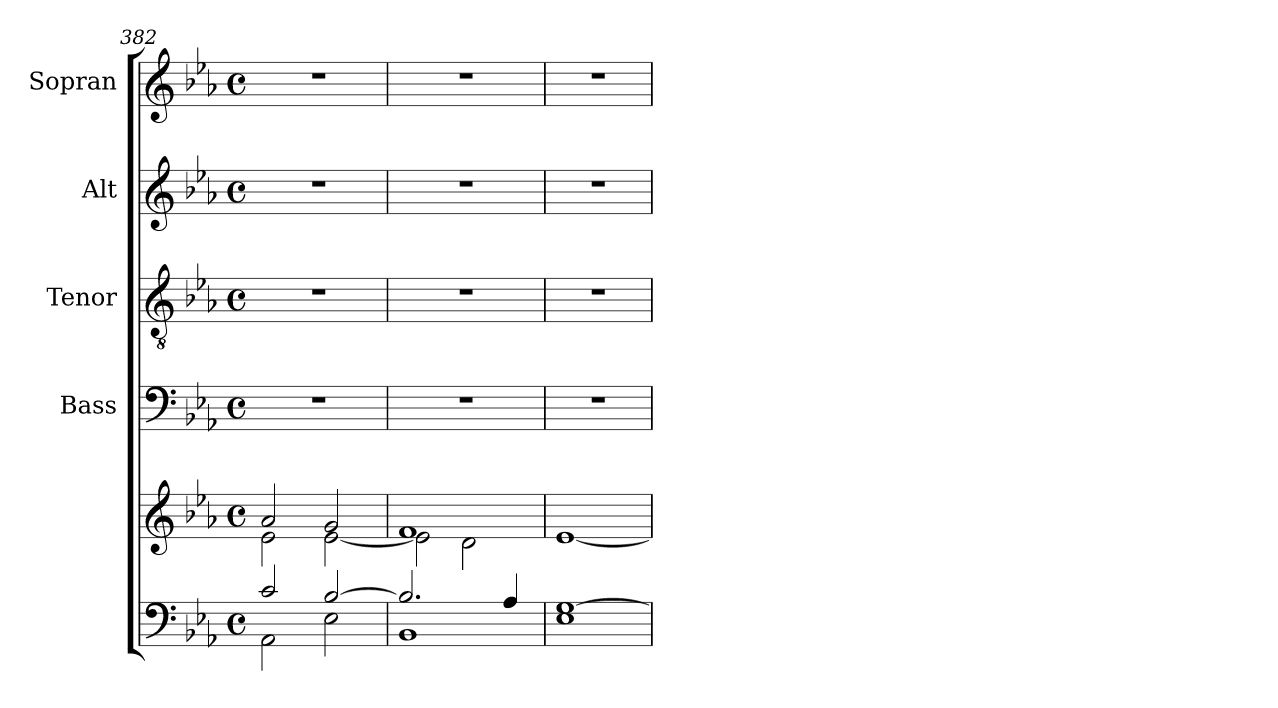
**kern	**kern	**kern	**kern	**kern	**kern
*part5	*part5	*part4	*part3	*part2	*part1
*staff6	*staff5	*staff4	*staff3	*staff2	*staff1
*	*	*I"Bass	*I"Tenor	*I"Alt	*I"Sopran
*	*	*I'B.	*I'T.	*I'A.	*I'S.
*clefF4	*clefG2	*clefF4	*clefGv2	*clefG2	*clefG2
*k[b-e-a-]	*k[b-e-a-]	*k[b-e-a-]	*k[b-e-a-]	*k[b-e-a-]	*k[b-e-a-]
*E-:	*E-:	*E-:	*E-:	*E-:	*E-:
*M4/4	*M4/4	*M4/4	*M4/4	*M4/4	*M4/4
*met(c)	*met(c)	*met(c)	*met(c)	*met(c)	*met(c)
=382	=382	=382	=382	=382	=382
*^	*^	*	*	*	*
2c/	2AA-\	2a-/	2e-\	1r	1r	1r	1r
[>2B-/	2E-\	2g/	[<2e-\	.	.	.	.
=383	=383	=383	=383	=383	=383	=383	=383
2.B-/]	1BB-	1f	2e-\]	1r	1r	1r	1r
.	.	.	2d\	.	.	.	.
4A-/	.	.	.	.	.	.	.
*	*	*v	*v	*	*	*	*
=384	=384	=384	=384	=384	=384	=384
[>1G	1E-	[1e-	1r	1r	1r	1r
*v	*v	*	*	*	*	*
=	=	=	=	=	=
*-	*-	*-	*-	*-	*-
